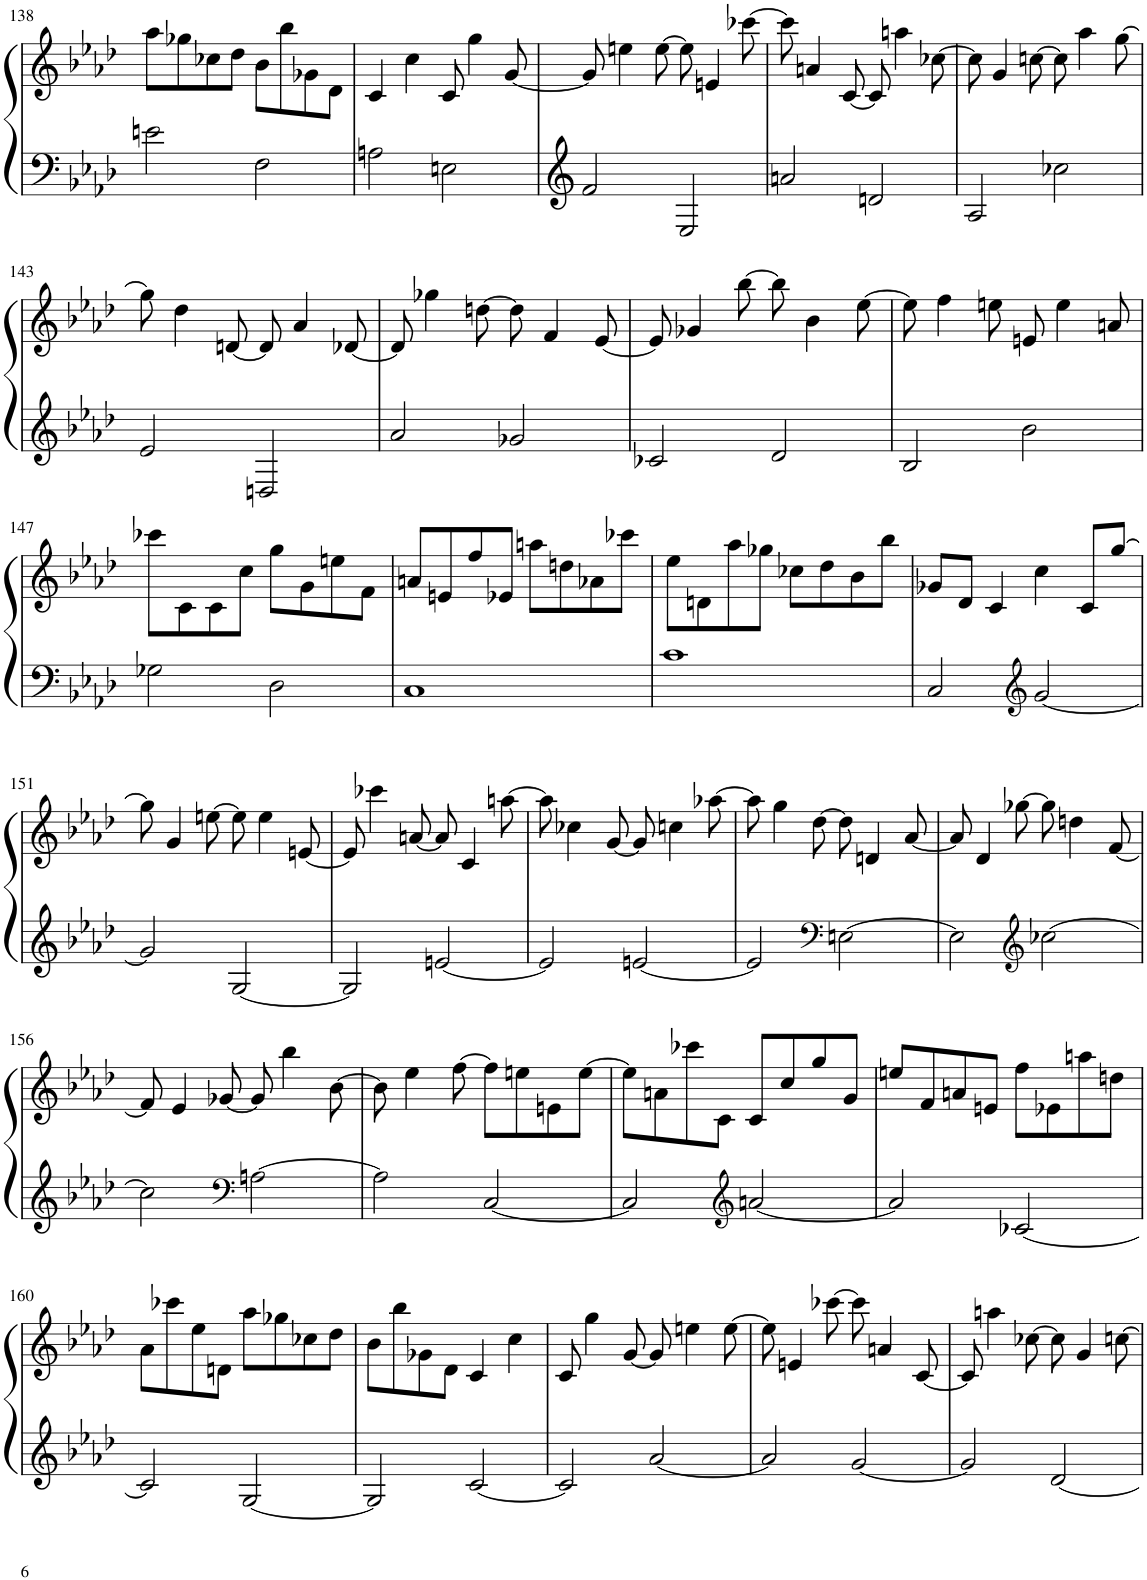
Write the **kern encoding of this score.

**kern	**kern
*part1	*part1
*staff2	*staff1
*I"Klavier	*
*I'Klav.	*
!!LO:PB:g=z
*clefF4	*clefG2
*k[b-e-a-d-]	*k[b-e-a-d-]
*M4/4	*M4/4
=138	=138
2en\	8aa-\L
.	8gg-X\
.	8cc-X\
.	8dd-\J
2F\	8b-\L
.	8bb-\
.	8g-X\
.	8d-\J
=139	=139
2An\	4c/
.	4cc\
2En\	8c/
.	4gg\
.	[8g/
=140	=140
2f/	8g/]
.	4een\
.	[8ee\
2E-/	8ee\]
.	4en/
.	[8ccc-X\
=141	=141
2an/	8ccc-\]
.	4an/
.	[8c/
2dn/	8c/]
.	4aan\
.	[8cc-X\
=142	=142
2A-/	8cc-\]
.	4g/
.	[8ccn\
2cc-X\	8cc\]
.	4aa-\
.	[8gg\
!!LO:LB:g=z
=143	=143
2e-/	8gg\]
.	4dd-\
.	[8dn/
2Dn/	8d/]
.	4a-/
.	[8d-X/
=144	=144
2a-/	8d-/]
.	4gg-X\
.	[8ddn\
2g-X/	8dd\]
.	4f/
.	[8e-/
=145	=145
2c-X/	8e-/]
.	4g-X/
.	[8bb-\
2d-/	8bb-\]
.	4b-\
.	[8ee-\
=146	=146
2B-/	8ee-\]
.	4ff\
.	8een\
2b-\	8en/
.	4ee\
.	8an/
!!LO:LB:g=z
=147	=147
2G-X\	8ccc-X\L
.	8c\
.	8c\
.	8cc\J
2D-\	8gg\L
.	8g\
.	8een\
.	8f\J
=148	=148
1C	8an/L
.	8en/
.	8ff/
.	8e-X/J
.	8aan\L
.	8ddn\
.	8a-X\
.	8ccc-X\J
=149	=149
1c	8ee-\L
.	8dn\
.	8aa-\
.	8gg-X\J
.	8cc-X\L
.	8dd-\
.	8b-\
.	8bb-\J
=150	=150
2C/	8g-X/L
.	8d-/J
.	4c/
*clefG2	*
[2g/	4cc\
.	8c/L
.	[8gg/J
!!LO:LB:g=z
=151	=151
2g/]	8gg\]
.	4g/
.	[8een\
[2G/	8ee\]
.	4ee\
.	[8en/
=152	=152
2G/]	8e/]
.	4ccc-X\
.	[8an/
[2en/	8a/]
.	4c/
.	[8aan\
=153	=153
2e/]	8aa\]
.	4cc-X\
.	[8g/
[2en/	8g/]
.	4ccn\
.	[8aa-X\
=154	=154
2e/]	8aa-\]
.	4gg\
.	[8dd-\
*clefF4	*
[2En\	8dd-\]
.	4dn/
.	[8a-/
=155	=155
2E\]	8a-/]
.	4d-/
.	[8gg-X\
*clefG2	*
[2cc-X\	8gg-\]
.	4ddn\
.	[8f/
!!LO:LB:g=z
=156	=156
2cc-\]	8f/]
.	4e-/
.	[8g-X/
*clefF4	*
[2An\	8g-/]
.	4bb-\
.	[8b-\
=157	=157
2A\]	8b-\]
.	4ee-\
.	[8ff\
[2C/	8ff\L]
.	8een\
.	8en\
.	[8ee\J
=158	=158
2C/]	8ee\L]
.	8an\
.	8ccc-X\
.	8c\J
*clefG2	*
[2an/	8c/L
.	8cc/
.	8gg/
.	8g/J
=159	=159
2a/]	8een/L
.	8f/
.	8an/
.	8en/J
[2c-X/	8ff\L
.	8e-X\
.	8aan\
.	8ddn\J
!!LO:LB:g=z
=160	=160
2c-/]	8a-\L
.	8ccc-X\
.	8ee-\
.	8dn\J
[2G/	8aa-\L
.	8gg-X\
.	8cc-X\
.	8dd-\J
=161	=161
2G/]	8b-\L
.	8bb-\
.	8g-X\
.	8d-\J
[2c/	4c/
.	4cc\
=162	=162
2c/]	8c/
.	4gg\
.	[8g/
[2a-/	8g/]
.	4een\
.	[8ee\
=163	=163
2a-/]	8ee\]
.	4en/
.	[8ccc-X\
[2g/	8ccc-\]
.	4an/
.	[8c/
=164	=164
2g/]	8c/]
.	4aan\
.	[8cc-X\
[2d-/	8cc-\]
.	4g/
.	[8ccn\
=	=
*-	*-
